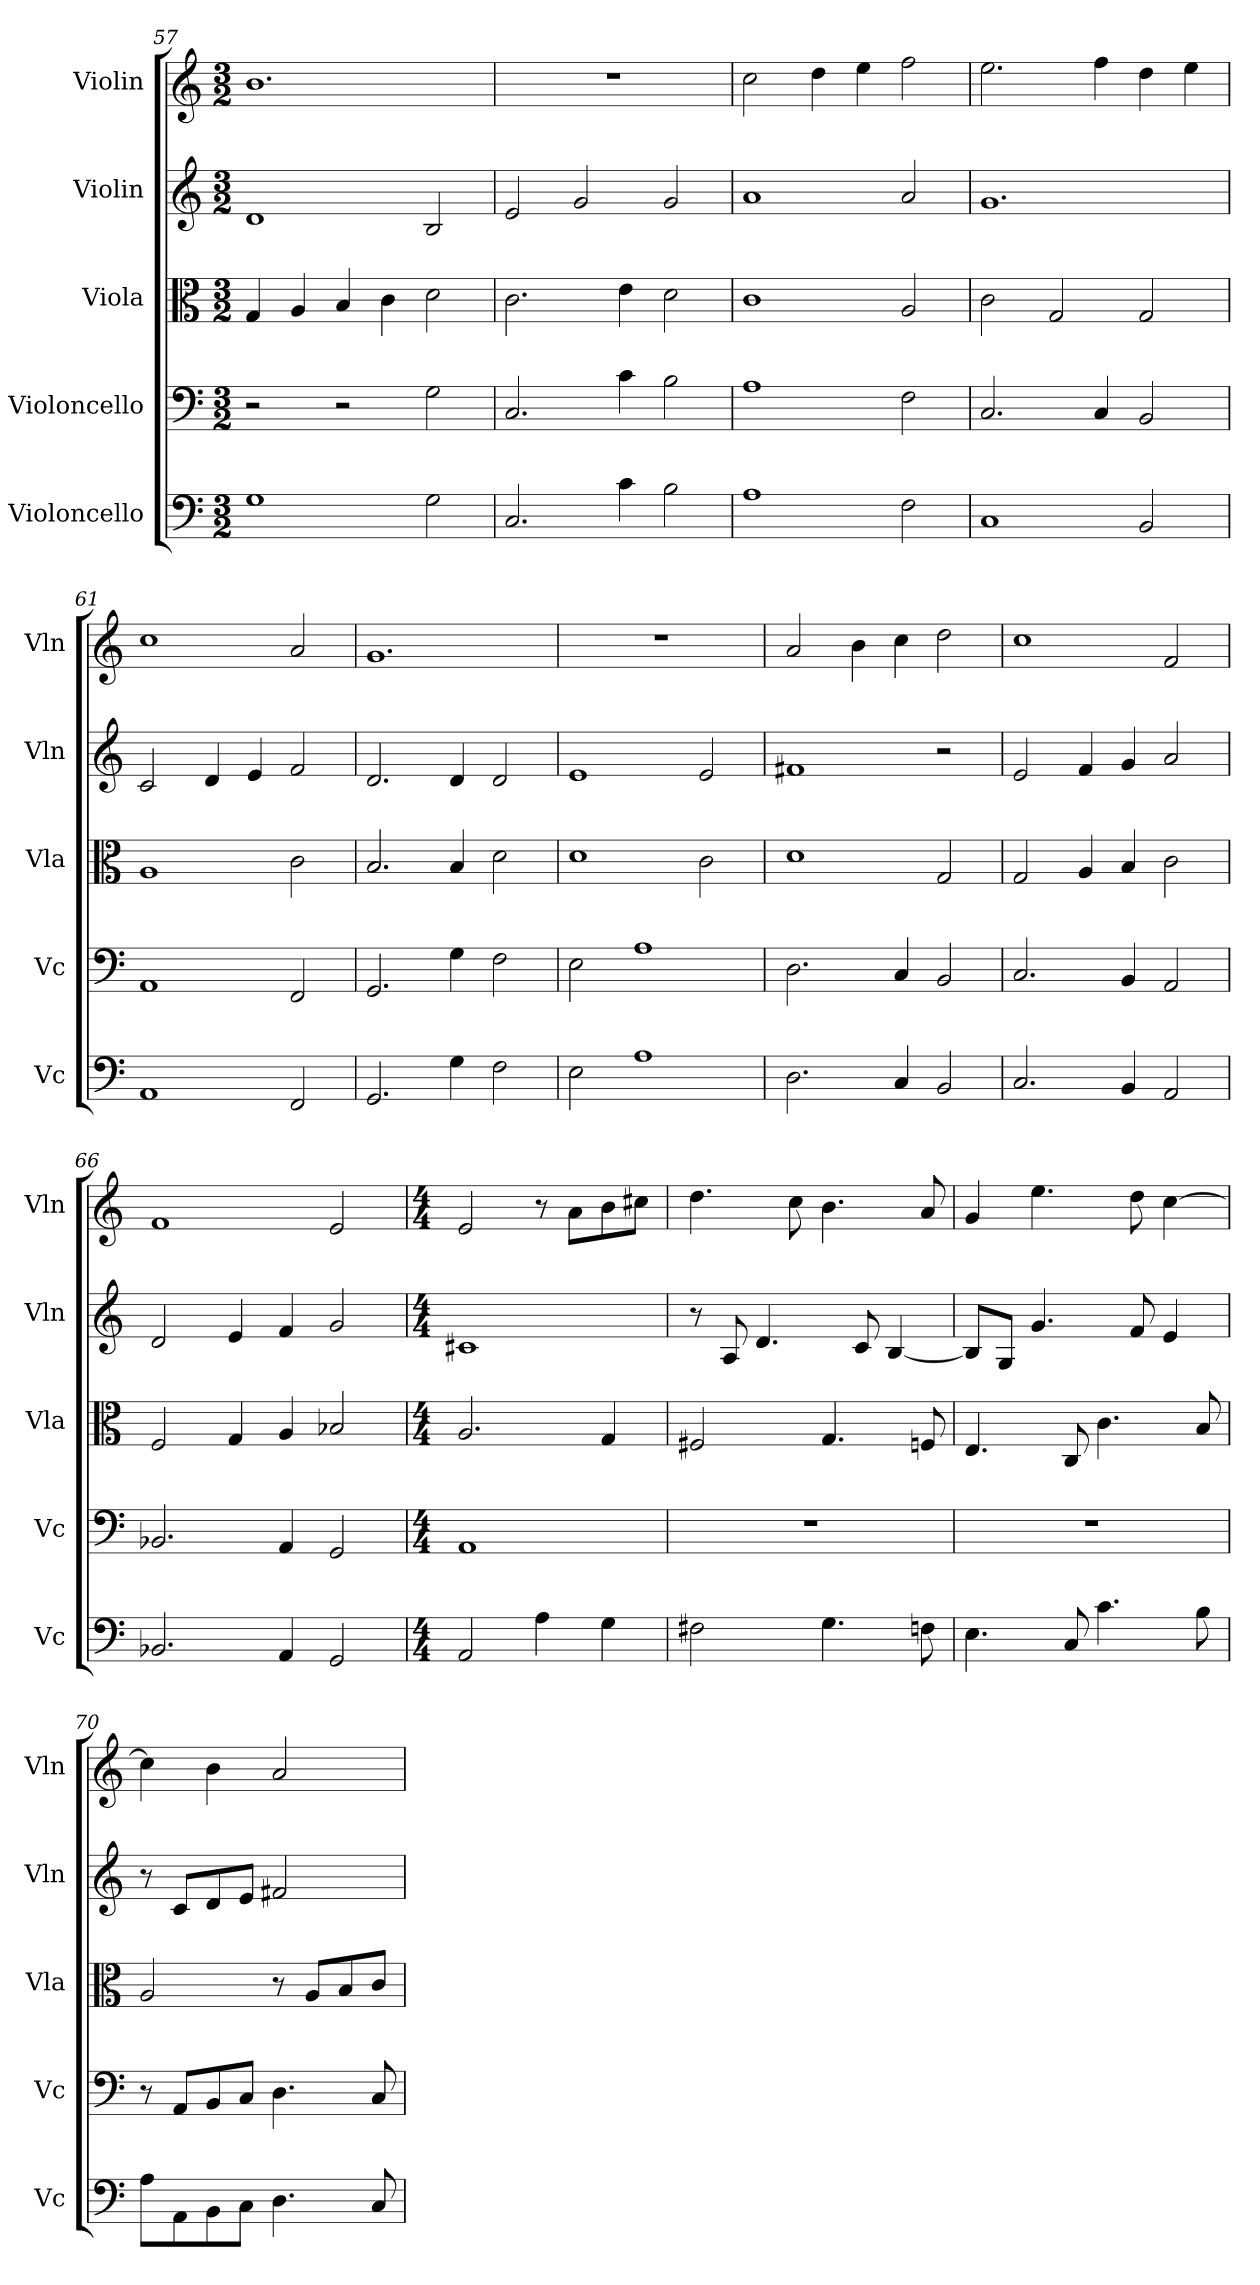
**kern	**kern	**kern	**kern	**kern
*part5	*part4	*part3	*part2	*part1
*staff5	*staff4	*staff3	*staff2	*staff1
*I"Violoncello	*I"Violoncello	*I"Viola	*I"Violin	*I"Violin
*I'Vc	*I'Vc	*I'Vla	*I'Vln	*I'Vln
*clefF4	*clefF4	*clefC3	*clefG2	*clefG2
*k[]	*k[]	*k[]	*k[]	*k[]
*M3/2	*M3/2	*M3/2	*M3/2	*M3/2
=57	=57	=57	=57	=57
1G	2r	4G/	1d	1.b
.	.	4A/	.	.
.	2r	4B/	.	.
.	.	4c\	.	.
2G\	2G\	2d\	2B/	.
=58	=58	=58	=58	=58
2.C/	2.C/	2.c\	2e/	1.r
.	.	.	2g/	.
4c\	4c\	4e\	.	.
2B\	2B\	2d\	2g/	.
=59	=59	=59	=59	=59
1A	1A	1c	1a	2cc\
.	.	.	.	4dd\
.	.	.	.	4ee\
2F\	2F\	2A/	2a/	2ff\
=60	=60	=60	=60	=60
1C	2.C/	2c\	1.g	2.ee\
.	.	2G/	.	.
.	4C/	.	.	4ff\
2BB/	2BB/	2G/	.	4dd\
.	.	.	.	4ee\
=61	=61	=61	=61	=61
1AA	1AA	1A	2c/	1cc
.	.	.	4d/	.
.	.	.	4e/	.
2FF/	2FF/	2c\	2f/	2a/
=62	=62	=62	=62	=62
2.GG/	2.GG/	2.B/	2.d/	1.g
4G\	4G\	4B/	4d/	.
2F\	2F\	2d\	2d/	.
=63	=63	=63	=63	=63
2E\	2E\	1d	1e	1.r
1A	1A	.	.	.
.	.	2c\	2e/	.
=64	=64	=64	=64	=64
2.D\	2.D\	1d	1f#X	2a/
.	.	.	.	4b\
4C/	4C/	.	.	4cc\
2BB/	2BB/	2G/	2r	2dd\
=65	=65	=65	=65	=65
2.C/	2.C/	2G/	2e/	1cc
.	.	4A/	4f/	.
4BB/	4BB/	4B/	4g/	.
2AA/	2AA/	2c\	2a/	2f/
=66	=66	=66	=66	=66
2.BB-X/	2.BB-X/	2F/	2d/	1f
.	.	4G/	4e/	.
4AA/	4AA/	4A/	4f/	.
2GG/	2GG/	2B-X/	2g/	2e/
=67	=67	=67	=67	=67
*M4/4	*M4/4	*M4/4	*M4/4	*M4/4
2AA/	1AA	2.A/	1c#X	2e/
4A\	.	.	.	8r
.	.	.	.	8a\L
4G\	.	4G/	.	8b\
.	.	.	.	8cc#X\J
=68	=68	=68	=68	=68
2F#X\	1r	2F#X/	8r	4.dd\
.	.	.	8A/	.
.	.	.	4.d/	.
.	.	.	.	8cc\
4.G\	.	4.G/	.	4.b\
.	.	.	8c/	.
.	.	.	[4B/	.
8Fn\	.	8Fn/	.	8a/
=69	=69	=69	=69	=69
4.E\	1r	4.E/	8B/L]	4g/
.	.	.	8G/J	.
.	.	.	4.g/	4.ee\
8C/	.	8C/	.	.
4.c\	.	4.c\	.	.
.	.	.	8f/	8dd\
.	.	.	4e/	[4cc\
8B\	.	8B/	.	.
=70	=70	=70	=70	=70
8A\L	8r	2A/	8r	4cc\]
8AA\	8AA/L	.	8c/L	.
8BB\	8BB/	.	8d/	4b\
8C\J	8C/J	.	8e/J	.
4.D\	4.D\	8r	2f#X/	2a/
.	.	8A/L	.	.
.	.	8B/	.	.
8C/	8C/	8c/J	.	.
=	=	=	=	=
*-	*-	*-	*-	*-
